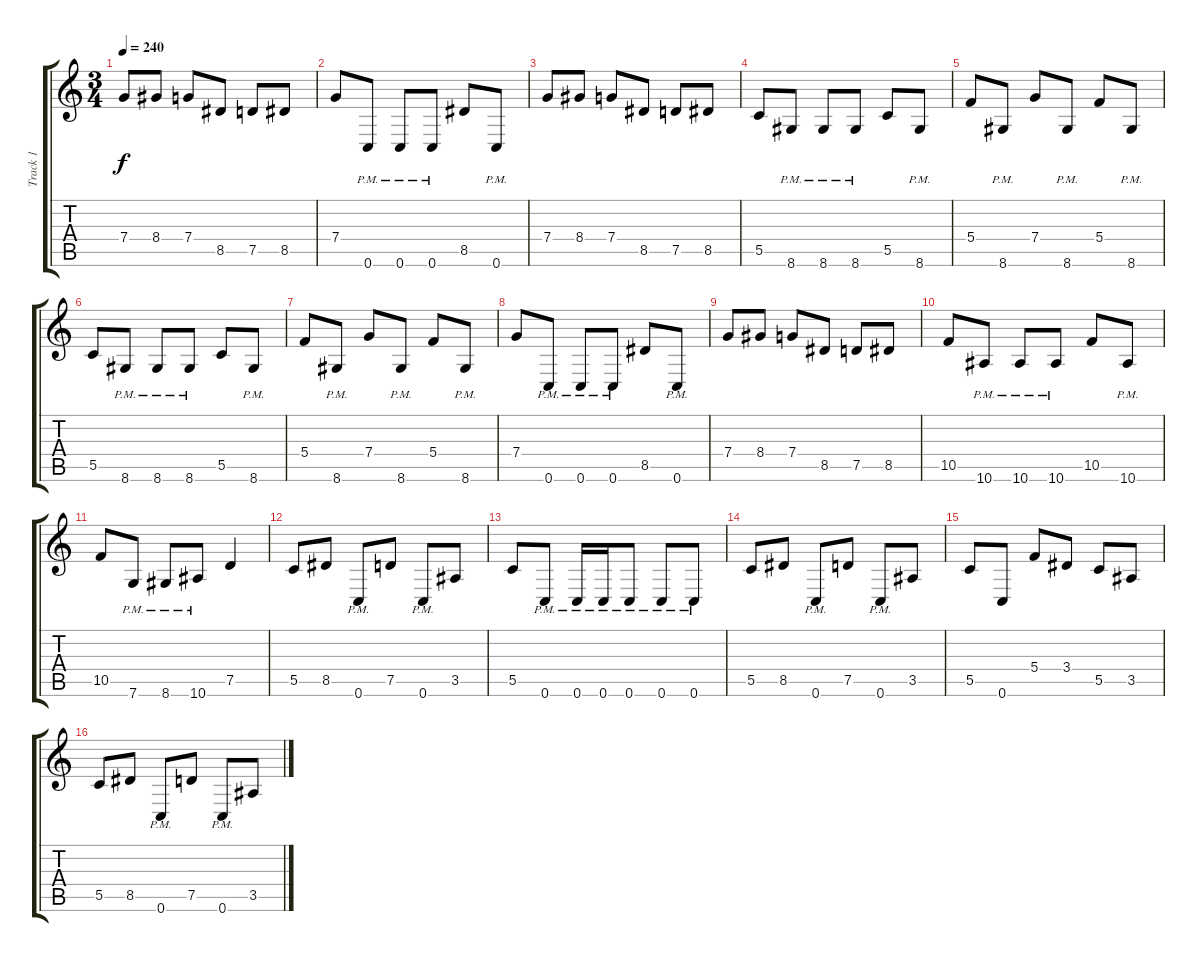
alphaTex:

\track ("Track 1" "Track 1") {instrument distortionguitar}
\staff {score tabs}
\tuning (D4 A3 F3 C3 G2 C2) {hide}
\ts (3 4)
\tempo 240
\clef g2
\ks c
7.4.8{dy f} 8.4.8 7.4.8 8.5.8 7.5.8 8.5.8 |
7.4.8 0.6{pm}.8 0.6{pm}.8 0.6{pm}.8 8.5.8 0.6{pm}.8 |
7.4.8 8.4.8 7.4.8 8.5.8 7.5.8 8.5.8 |
5.5.8 8.6{pm}.8 8.6{pm}.8 8.6{pm}.8 5.5.8 8.6{pm}.8 |
5.4.8 8.6{pm}.8 7.4.8 8.6{pm}.8 5.4.8 8.6{pm}.8 |
5.5.8 8.6{pm}.8 8.6{pm}.8 8.6{pm}.8 5.5.8 8.6{pm}.8 |
5.4.8 8.6{pm}.8 7.4.8 8.6{pm}.8 5.4.8 8.6{pm}.8 |
7.4.8 0.6{pm}.8 0.6{pm}.8 0.6{pm}.8 8.5.8 0.6{pm}.8 |
7.4.8 8.4.8 7.4.8 8.5.8 7.5.8 8.5.8 |
10.5.8 10.6{pm}.8 10.6{pm}.8 10.6{pm}.8 10.5.8 10.6{pm}.8 |
10.5.8 7.6{pm}.8 8.6{pm}.8 10.6{pm}.8 7.5.4 |
5.5.8 8.5.8 0.6{pm}.8 7.5.8 0.6{pm}.8 3.5.8 |
5.5.8 0.6{pm}.8 0.6{pm}.16 0.6{pm}.16 0.6{pm}.8 0.6{pm}.8 0.6{pm}.8 |
5.5.8 8.5.8 0.6{pm}.8 7.5.8 0.6{pm}.8 3.5.8 |
5.5.8 0.6.8 5.4.8 3.4.8 5.5.8 3.5.8 |
5.5.8 8.5.8 0.6{pm}.8 7.5.8 0.6{pm}.8 3.5.8
